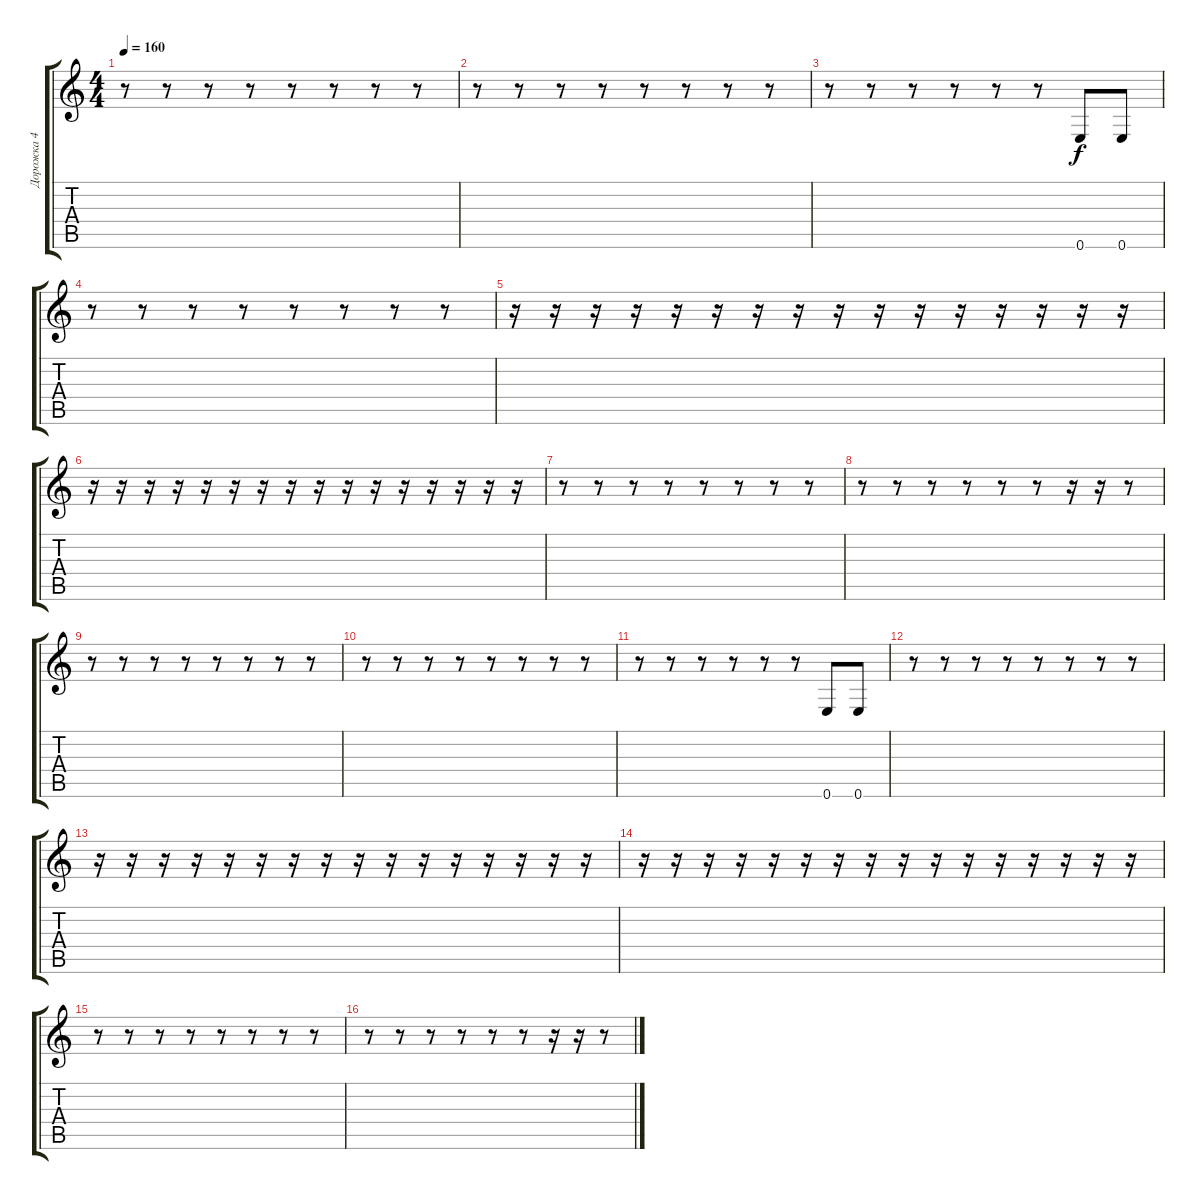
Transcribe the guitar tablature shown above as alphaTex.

\track ("Дорожка 4" "Дорожка 4") {instrument electricbasspick}
\staff {score tabs}
\tuning (E4 B3 G3 D3 A2 E2) {hide}
\ts (4 4)
\tempo 160
\clef g2
\ks c
r.8{dy f} r.8 r.8 r.8 r.8 r.8 r.8 r.8 |
r.8 r.8 r.8 r.8 r.8 r.8 r.8 r.8 |
r.8 r.8 r.8 r.8 r.8 r.8 0.6.8 0.6.8 |
r.8 r.8 r.8 r.8 r.8 r.8 r.8 r.8 |
r.16 r.16 r.16 r.16 r.16 r.16 r.16 r.16 r.16 r.16 r.16 r.16 r.16 r.16 r.16 r.16 |
r.16 r.16 r.16 r.16 r.16 r.16 r.16 r.16 r.16 r.16 r.16 r.16 r.16 r.16 r.16 r.16 |
r.8 r.8 r.8 r.8 r.8 r.8 r.8 r.8 |
r.8 r.8 r.8 r.8 r.8 r.8 r.16 r.16 r.8 |
r.8 r.8 r.8 r.8 r.8 r.8 r.8 r.8 |
r.8 r.8 r.8 r.8 r.8 r.8 r.8 r.8 |
r.8 r.8 r.8 r.8 r.8 r.8 0.6.8 0.6.8 |
r.8 r.8 r.8 r.8 r.8 r.8 r.8 r.8 |
r.16 r.16 r.16 r.16 r.16 r.16 r.16 r.16 r.16 r.16 r.16 r.16 r.16 r.16 r.16 r.16 |
r.16 r.16 r.16 r.16 r.16 r.16 r.16 r.16 r.16 r.16 r.16 r.16 r.16 r.16 r.16 r.16 |
r.8 r.8 r.8 r.8 r.8 r.8 r.8 r.8 |
r.8 r.8 r.8 r.8 r.8 r.8 r.16 r.16 r.8
